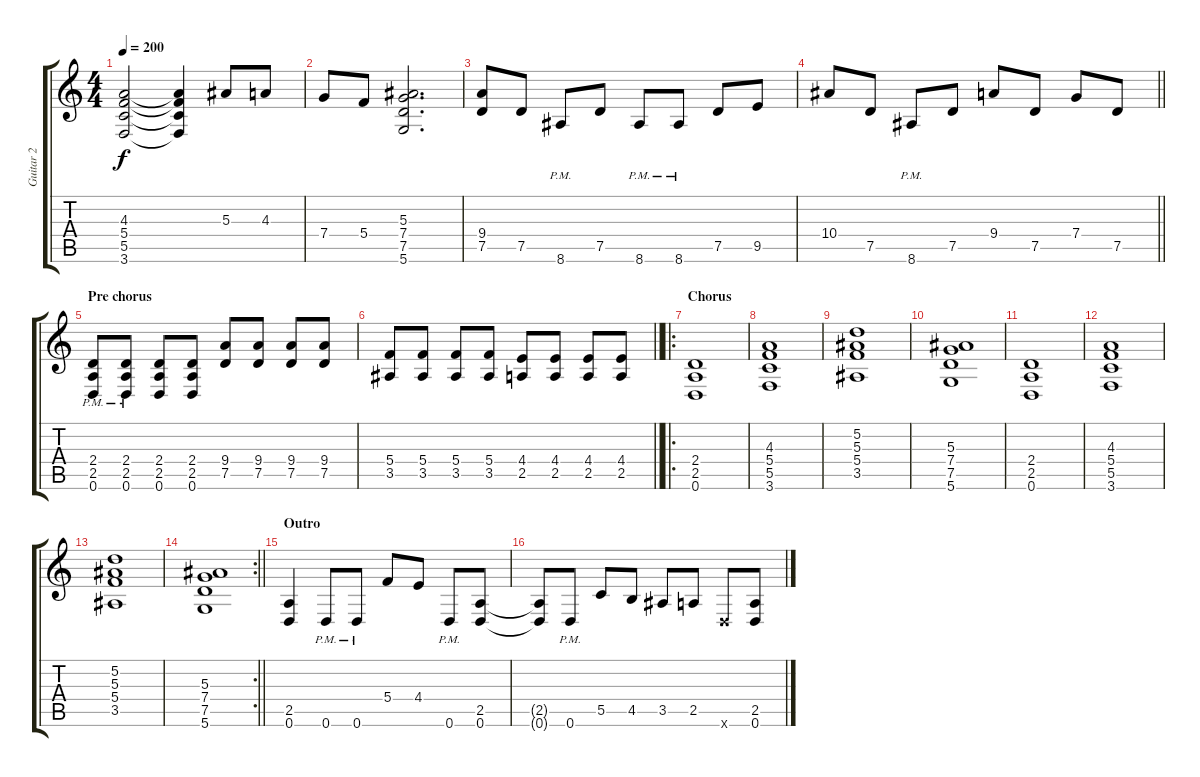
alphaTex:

\track ("Guitar 2" "Guitar 2") {instrument distortionguitar}
\staff {score tabs}
\tuning (D4 A3 F3 C3 G2 D2) {hide}
\ts (4 4)
\tempo 200
\clef g2
\ks c
(4.3 5.4 5.5 3.6).2{dy f} (4.3{t} 5.4{t} 5.5{t} 3.6{t}).4 5.3.8 4.3.8 |
7.4.8 5.4.8 (5.3 7.4 7.5 5.6).2{d} |
(9.4 7.5).8 7.5.8 8.6{pm}.8 7.5.8 8.6{pm}.8 8.6{pm}.8 7.5.8 9.5.8 |
\barLineRight lightlight
10.4.8 7.5.8 8.6{pm}.8 7.5.8 9.4.8 7.5.8 7.4.8 7.5.8 |
\section ("" "Pre chorus")
(2.4{pm} 2.5{pm} 0.6{pm}).8 (2.4{pm} 2.5{pm} 0.6{pm}).8 (2.4 2.5 0.6).8 (2.4 2.5 0.6).8 (9.4 7.5).8 (9.4 7.5).8 (9.4 7.5).8 (9.4 7.5).8 |
\barLineRight lightlight
(5.4 3.5).8 (5.4 3.5).8 (5.4 3.5).8 (5.4 3.5).8 (4.4 2.5).8 (4.4 2.5).8 (4.4 2.5).8 (4.4 2.5).8 |
\ro
\section ("" "Chorus")
(2.4 2.5 0.6).1 |
(4.3 5.4 5.5 3.6).1 |
(5.2 5.3 5.4 3.5).1 |
(5.3 7.4 7.5 5.6).1 |
(2.4 2.5 0.6).1 |
(4.3 5.4 5.5 3.6).1 |
(5.2 5.3 5.4 3.5).1 |
\rc 2
\barLineRight lightlight
(5.3 7.4 7.5 5.6).1 |
\section ("" "Outro")
(2.5 0.6).4 0.6{pm}.8 0.6{pm}.8 5.4.8 4.4.8 0.6{pm}.8 (2.5 0.6).8 |
(2.5{t} 0.6{t}).8 0.6{pm}.8 5.5.8 4.5.8 3.5.8 2.5.8 0.6{x}.8 (2.5 0.6).8
